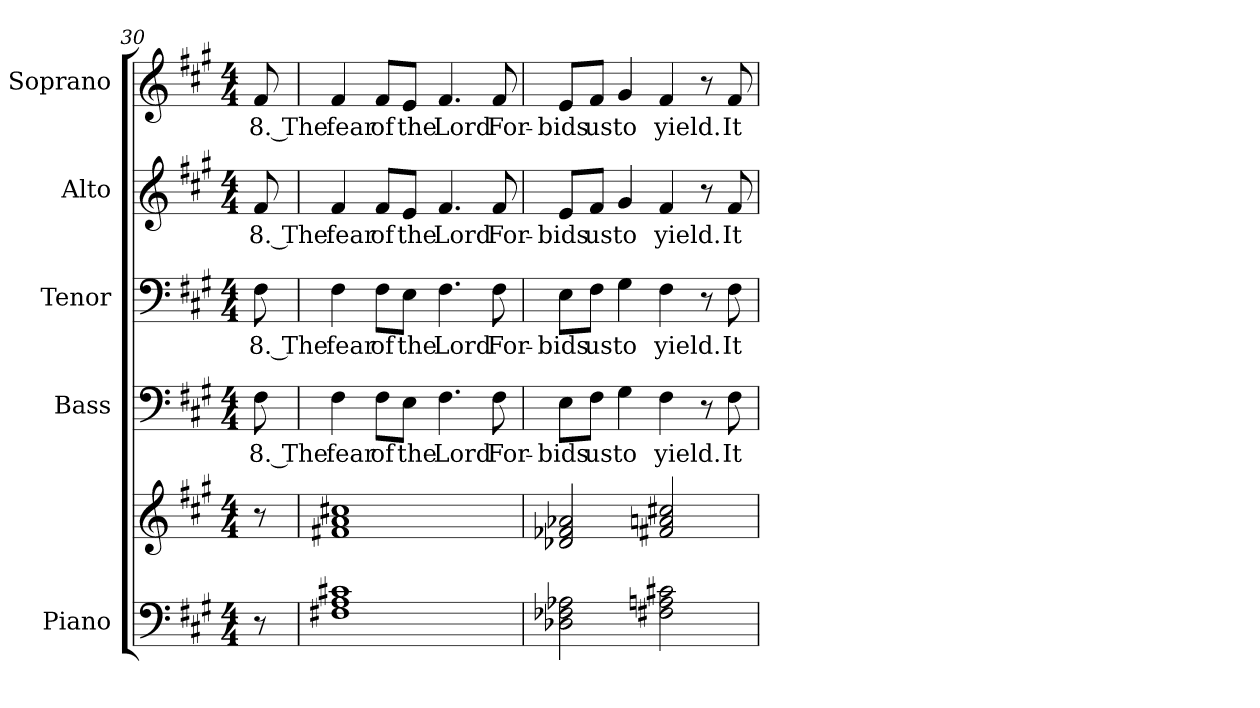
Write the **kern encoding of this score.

**kern	**kern	**kern	**text	**kern	**text	**kern	**text	**kern	**text
*part5	*part5	*part4	*part4	*part3	*part3	*part2	*part2	*part1	*part1
*staff6	*staff5	*staff4	*staff4	*staff3	*staff3	*staff2	*staff2	*staff1	*staff1
*I"Piano	*	*I"Bass	*	*I"Tenor	*	*I"Alto	*	*I"Soprano	*
*I'Pno.	*	*I'B.	*	*I'T.	*	*I'A.	*	*I'S.	*
!!LO:PB:g=z
*clefF4	*clefG2	*clefF4	*	*clefF4	*	*clefG2	*	*clefG2	*
*k[f#c#g#]	*k[f#c#g#]	*k[f#c#g#]	*	*k[f#c#g#]	*	*k[f#c#g#]	*	*k[f#c#g#]	*
*A:	*A:	*A:	*	*A:	*	*A:	*	*A:	*
*M4/4	*M4/4	*M4/4	*	*M4/4	*	*M4/4	*	*M4/4	*
=30	=30	=30	=30	=30	=30	=30	=30	=30	=30
!	!	!	!LO:LY:b:color=#000000	!	!	!	!	!	!
!	!	!	!	!	!LO:LY:b:color=#000000	!	!	!	!
!	!	!	!	!	!	!	!LO:LY:b:color=#000000	!	!
!	!	!	!	!	!	!	!	!	!LO:LY:b:color=#000000
8r	8r	8F#i\	8. The	8F#i\	8. The	8f#i/	8. The	8f#i/	8. The
=31	=31	=31	=31	=31	=31	=31	=31	=31	=31
!	!	!	!LO:LY:b:color=#000000	!	!	!	!	!	!
!	!	!	!	!	!LO:LY:b:color=#000000	!	!	!	!
!	!	!	!	!	!	!	!LO:LY:b:color=#000000	!	!
!	!	!	!	!	!	!	!	!	!LO:LY:b:color=#000000
1F#Xi 1Ai 1c#Xi	1f#Xi 1ai 1cc#Xi	4F#i\	fear	4F#i\	fear	4f#i/	fear	4f#i/	fear
!	!	!	!LO:LY:b:color=#000000	!	!	!	!	!	!
!	!	!	!	!	!LO:LY:b:color=#000000	!	!	!	!
!	!	!	!	!	!	!	!LO:LY:b:color=#000000	!	!
!	!	!	!	!	!	!	!	!	!LO:LY:b:color=#000000
.	.	8F#i\L	of	8F#i\L	of	8f#i/L	of	8f#i/L	of
!	!	!	!LO:LY:b:color=#000000	!	!	!	!	!	!
!	!	!	!	!	!LO:LY:b:color=#000000	!	!	!	!
!	!	!	!	!	!	!	!LO:LY:b:color=#000000	!	!
!	!	!	!	!	!	!	!	!	!LO:LY:b:color=#000000
.	.	8Ei\J	the	8Ei\J	the	8ei/J	the	8ei/J	the
!	!	!	!LO:LY:b:color=#000000	!	!	!	!	!	!
!	!	!	!	!	!LO:LY:b:color=#000000	!	!	!	!
!	!	!	!	!	!	!	!LO:LY:b:color=#000000	!	!
!	!	!	!	!	!	!	!	!	!LO:LY:b:color=#000000
.	.	4.F#i\	Lord	4.F#i\	Lord	4.f#i/	Lord	4.f#i/	Lord
!	!	!	!LO:LY:b:color=#000000	!	!	!	!	!	!
!	!	!	!	!	!LO:LY:b:color=#000000	!	!	!	!
!	!	!	!	!	!	!	!LO:LY:b:color=#000000	!	!
!	!	!	!	!	!	!	!	!	!LO:LY:b:color=#000000
.	.	8F#i\	For-	8F#i\	For-	8f#i/	For-	8f#i/	For-
=32	=32	=32	=32	=32	=32	=32	=32	=32	=32
!	!	!	!LO:LY:b:color=#000000	!	!	!	!	!	!
!	!	!	!	!	!LO:LY:b:color=#000000	!	!	!	!
!	!	!	!	!	!	!	!LO:LY:b:color=#000000	!	!
!	!	!	!	!	!	!	!	!	!LO:LY:b:color=#000000
2D-Xi\ 2F-Xi 2A-Xi	2d-Xi/ 2f-Xi 2a-Xi	8Ei\L	-bids	8Ei\L	-bids	8ei/L	-bids	8ei/L	-bids
!	!	!	!LO:LY:b:color=#000000	!	!	!	!	!	!
!	!	!	!	!	!LO:LY:b:color=#000000	!	!	!	!
!	!	!	!	!	!	!	!LO:LY:b:color=#000000	!	!
!	!	!	!	!	!	!	!	!	!LO:LY:b:color=#000000
.	.	8F#i\J	us	8F#i\J	us	8f#i/J	us	8f#i/J	us
!	!	!	!LO:LY:b:color=#000000	!	!	!	!	!	!
!	!	!	!	!	!LO:LY:b:color=#000000	!	!	!	!
!	!	!	!	!	!	!	!LO:LY:b:color=#000000	!	!
!	!	!	!	!	!	!	!	!	!LO:LY:b:color=#000000
.	.	4G#i\	to	4G#i\	to	4g#i/	to	4g#i/	to
!	!	!	!LO:LY:b:color=#000000	!	!	!	!	!	!
!	!	!	!	!	!LO:LY:b:color=#000000	!	!	!	!
!	!	!	!	!	!	!	!LO:LY:b:color=#000000	!	!
!	!	!	!	!	!	!	!	!	!LO:LY:b:color=#000000
2F#Xi\ 2Ani 2c#Xi	2f#Xi/ 2ani 2cc#Xi	4F#i\	yield.	4F#i\	yield.	4f#i/	yield.	4f#i/	yield.
.	.	8r	.	8r	.	8r	.	8r	.
!	!	!	!LO:LY:b:color=#000000	!	!	!	!	!	!
!	!	!	!	!	!LO:LY:b:color=#000000	!	!	!	!
!	!	!	!	!	!	!	!LO:LY:b:color=#000000	!	!
!	!	!	!	!	!	!	!	!	!LO:LY:b:color=#000000
.	.	8F#i\	It	8F#i\	It	8f#i/	It	8f#i/	It
=	=	=	=	=	=	=	=	=	=
*-	*-	*-	*-	*-	*-	*-	*-	*-	*-
